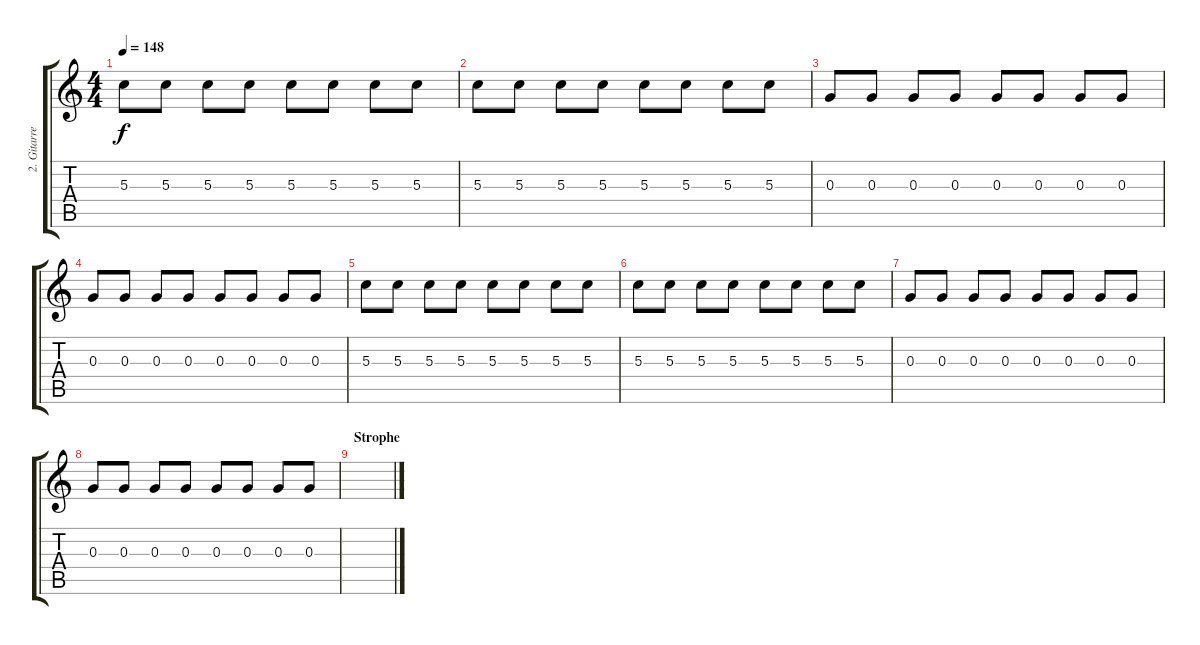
\track ("2. Gitarre" "2. Gitarre") {instrument overdrivenguitar}
\staff {score tabs}
\tuning (E4 B3 G3 D3 A2 E2) {hide}
\ts (4 4)
\tempo 148
\clef g2
\ks c
5.3.8{dy f} 5.3.8 5.3.8 5.3.8 5.3.8 5.3.8 5.3.8 5.3.8 |
5.3.8 5.3.8 5.3.8 5.3.8 5.3.8 5.3.8 5.3.8 5.3.8 |
0.3.8 0.3.8 0.3.8 0.3.8 0.3.8 0.3.8 0.3.8 0.3.8 |
0.3.8 0.3.8 0.3.8 0.3.8 0.3.8 0.3.8 0.3.8 0.3.8 |
5.3.8 5.3.8 5.3.8 5.3.8 5.3.8 5.3.8 5.3.8 5.3.8 |
5.3.8 5.3.8 5.3.8 5.3.8 5.3.8 5.3.8 5.3.8 5.3.8 |
0.3.8 0.3.8 0.3.8 0.3.8 0.3.8 0.3.8 0.3.8 0.3.8 |
0.3.8 0.3.8 0.3.8 0.3.8 0.3.8 0.3.8 0.3.8 0.3.8 |
\section ("" "Strophe")
